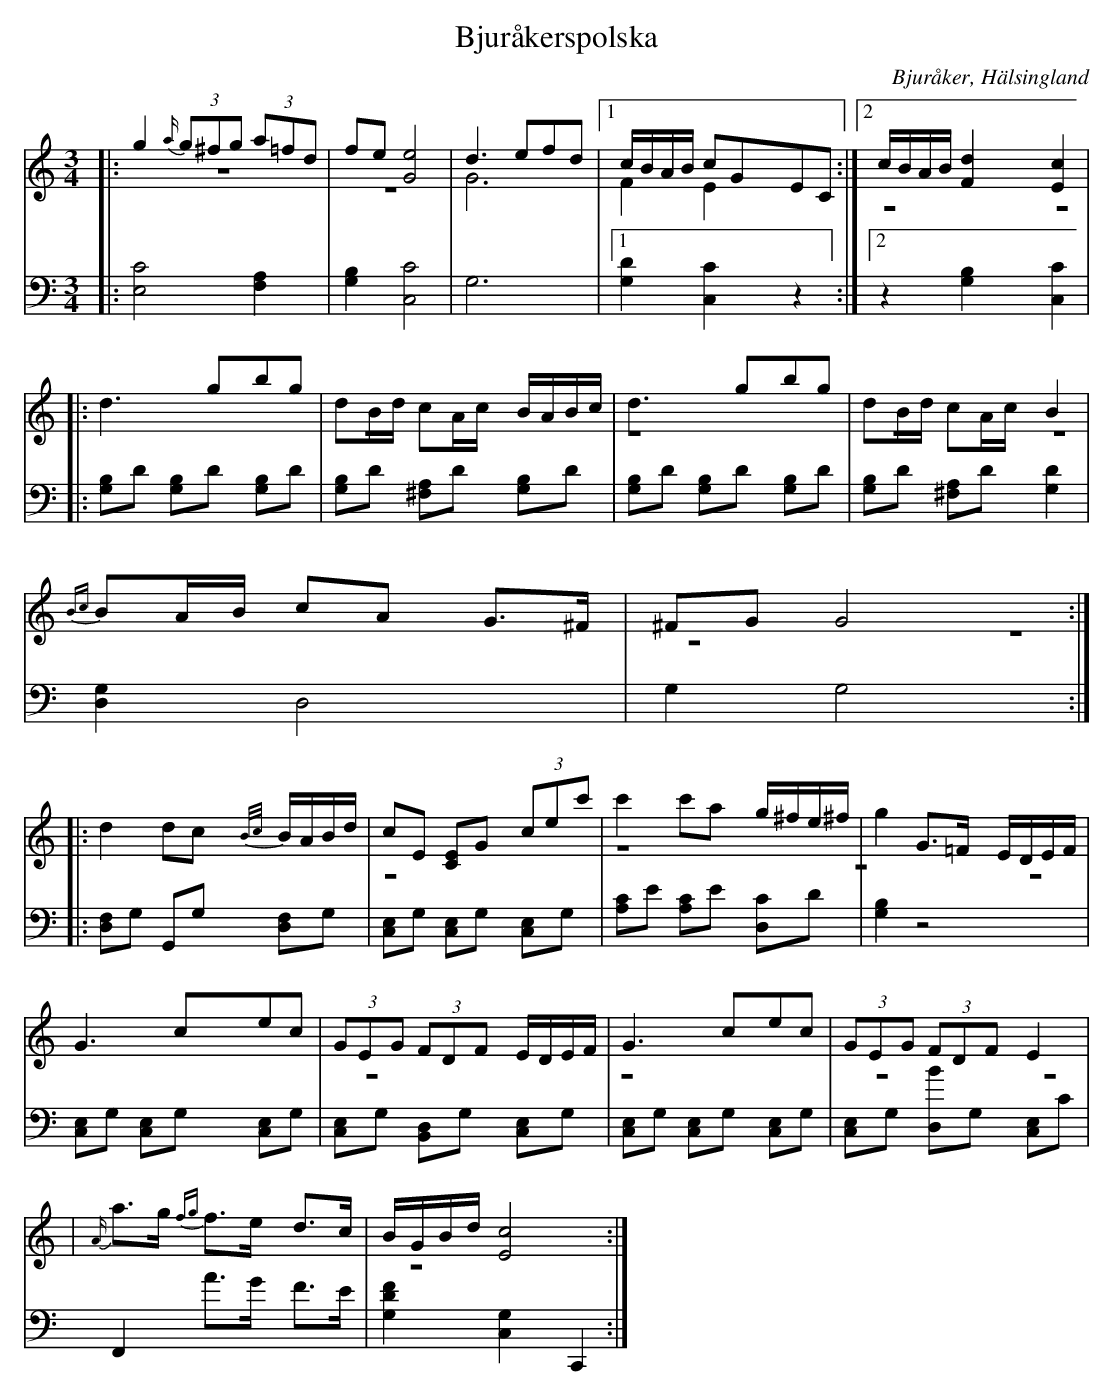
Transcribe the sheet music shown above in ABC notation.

X:1
T: Bjuråkerspolska
O: Bjuråker, Hälsingland
M: 3/4
L: 1/8
K: C
V:1
V:2 merge
V:3
V:4 merge
V: 1
|:g2 {a/} (3g^fg (3a=fd|fe [G4e4]|d3 efd|1c/B/A/B/ cGEC:|2 c/B/A/B/ [F2d2][E2c2]|
|:d3 gbg| dB/d/ cA/c/ B/A/B/c/| d3 gbg| dB/d/ cA/c/ B2|
{Bc}BA/B/ cA G>^F| ^FG G4 :|
|:d2 dc {B/c/}B/A/B/d/|cE [CE]G (3cec'|c'2 c'a g/^f/e/^f/|g2 G>=F E/D/E/F/|
G3 cec|(3GEG (3FDF E/D/E/F/|G3 cec|(3GEG (3FDF E2|
|{A/}a>g {fg}f>e d>c|B/G/B/d/ [E4c4]:|
V:2
|:z6|z6|G6|1F2 E2:|2 z6|
|:z6|z6|z6| z6|
z6|z6:|
|:z6|z6|z6| z6|z6|
|:z6|z6|z6| z6|z6:|
V:3 clef=bass
|:[E,4C4] [F,2A,2]|[G,2B,2] [C,4C4]|G,6|1[G,2D2][C,2C2] z2:|2 z2 [G,2B,2][C,2C2]|
|:[G,B,]D [G,B,]D [G,B,]D|[G,B,]D [^F,A,]D [G,B,]D|[G,B,]D [G,B,]D [G,B,]D|[G,B,]D [^F,A,]D [G,2D2]|
[D,2G,2] D,4|G,2 G,4:|
|:[D,F,]G, G,,G, [D,F,]G,|[C,E,]G, [C,E,]G, [C,E,]G,|[A,C]E [A,C]E [D,C]D| [G,2B,2] z4|
[C,E,]G, [C,E,]G, [C,E,]G,|[C,E,]G, [B,,D,]G, [C,E,]G,|[C,E,]G, [C,E,]G, [C,E,]G,|[C,E,]G, [BD,]G, [C,E,]C| F,,2 A>G F>E|[G,2D2F2] [C,2G,2] C,,2:|
